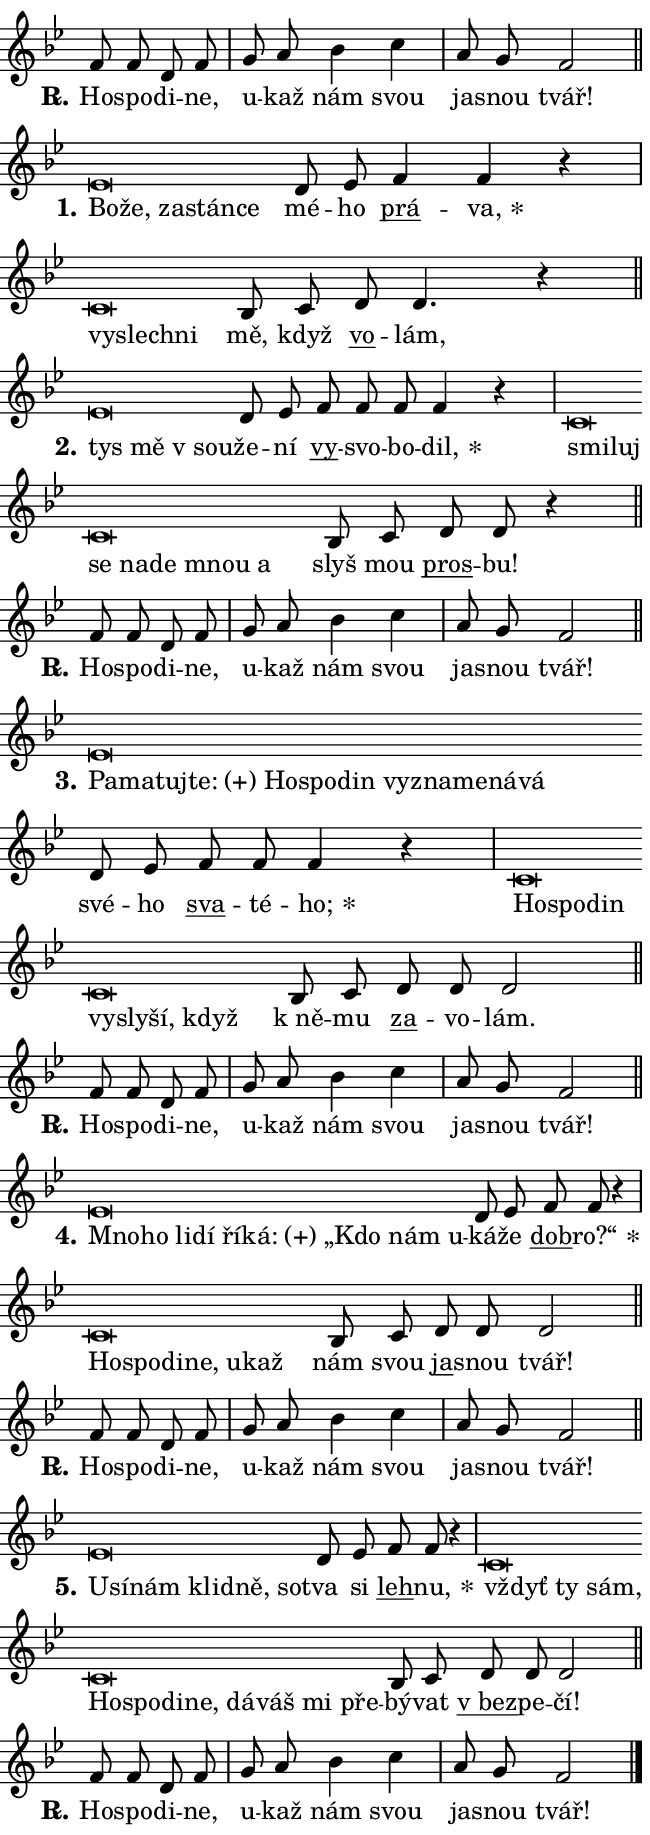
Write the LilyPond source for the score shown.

\version "2.24.0"
\header { tagline = "" }
\paper {
  indent = 0\cm
  top-margin = 0\cm
  right-margin = 0.13\cm % to fit lyric hyphens
  bottom-margin = 0\cm
  left-margin = 0\cm
  paper-width = 11\cm
  page-breaking = #ly:one-page-breaking
  system-system-spacing.basic-distance = #11
  score-system-spacing.basic-distance = #11
  ragged-last = ##f
}


%% Author: Thomas Morley
%% https://lists.gnu.org/archive/html/lilypond-user/2020-05/msg00002.html
#(define (line-position grob)
"Returns position of @var[grob} in current system:
   @code{'start}, if at first time-step
   @code{'end}, if at last time-step
   @code{'middle} otherwise
"
  (let* ((col (ly:item-get-column grob))
         (ln (ly:grob-object col 'left-neighbor))
         (rn (ly:grob-object col 'right-neighbor))
         (col-to-check-left (if (ly:grob? ln) ln col))
         (col-to-check-right (if (ly:grob? rn) rn col))
         (break-dir-left
           (and
             (ly:grob-property col-to-check-left 'non-musical #f)
             (ly:item-break-dir col-to-check-left)))
         (break-dir-right
           (and
             (ly:grob-property col-to-check-right 'non-musical #f)
             (ly:item-break-dir col-to-check-right))))
        (cond ((eqv? 1 break-dir-left) 'start)
              ((eqv? -1 break-dir-right) 'end)
              (else 'middle))))

#(define (tranparent-at-line-position vctor)
  (lambda (grob)
  "Relying on @code{line-position} select the relevant enry from @var{vctor}.
Used to determine transparency,"
    (case (line-position grob)
      ((end) (not (vector-ref vctor 0)))
      ((middle) (not (vector-ref vctor 1)))
      ((start) (not (vector-ref vctor 2))))))

noteHeadBreakVisibility =
#(define-music-function (break-visibility)(vector?)
"Makes @code{NoteHead}s transparent relying on @var{break-visibility}"
#{
  \override NoteHead.transparent =
    #(tranparent-at-line-position break-visibility)
#})

#(define delete-ledgers-for-transparent-note-heads
  (lambda (grob)
    "Reads whether a @code{NoteHead} is transparent.
If so this @code{NoteHead} is removed from @code{'note-heads} from
@var{grob}, which is supposed to be @code{LedgerLineSpanner}.
As a result ledgers are not printed for this @code{NoteHead}"
    (let* ((nhds-array (ly:grob-object grob 'note-heads))
           (nhds-list
             (if (ly:grob-array? nhds-array)
                 (ly:grob-array->list nhds-array)
                 '()))
           ;; Relies on the transparent-property being done before
           ;; Staff.LedgerLineSpanner.after-line-breaking is executed.
           ;; This is fragile ...
           (to-keep
             (remove
               (lambda (nhd)
                 (ly:grob-property nhd 'transparent #f))
               nhds-list)))
      ;; TODO find a better method to iterate over grob-arrays, similiar
      ;; to filter/remove etc for lists
      ;; For now rebuilt from scratch
      (set! (ly:grob-object grob 'note-heads)  '())
      (for-each
        (lambda (nhd)
          (ly:pointer-group-interface::add-grob grob 'note-heads nhd))
        to-keep))))

squashNotes = {
  \override NoteHead.X-extent = #'(-0.2 . 0.2)
  \override NoteHead.Y-extent = #'(-0.75 . 0)
  \override NoteHead.stencil =
    #(lambda (grob)
       (let ((pos (ly:grob-property grob 'staff-position)))
         (begin
           (if (< pos -7) (display "ERROR: Lower brevis then expected\n") (display ""))
           (if (<= pos -6) ly:text-interface::print ly:note-head::print))))
}
unSquashNotes = {
  \revert NoteHead.X-extent
  \revert NoteHead.Y-extent
  \revert NoteHead.stencil
}

hideNotes = \noteHeadBreakVisibility #begin-of-line-visible
unHideNotes = \noteHeadBreakVisibility #all-visible

% work-around for resetting accidentals
% https://lilypond.org/doc/v2.23/Documentation/notation/displaying-rhythms#unmetered-music
cadenzaMeasure = {
  \cadenzaOff
  \partial 1024 s1024
  \cadenzaOn
}

#(define-markup-command (accent layout props text) (markup?)
  "Underline accented syllable"
  (interpret-markup layout props
    #{\markup \override #'(offset . 4.3) \underline { #text }#}))

responsum = \markup \concat {
  "R" \hspace #-1.05 \path #0.1 #'((moveto 0 0.07) (lineto 0.9 0.8)) \hspace #0.05 "."
}

spaceSize = #0.6828661417322834 % exact space size for TeX Gyre Schola

\layout {
  \context {
    \Staff
    \remove "Time_signature_engraver"
    \override LedgerLineSpanner.after-line-breaking = #delete-ledgers-for-transparent-note-heads
  }
  \context {
    \Lyrics {
      \override LyricSpace.minimum-distance = \spaceSize
      \override LyricText.font-name = #"TeX Gyre Schola"
      \override LyricText.font-size = 1
      \override StanzaNumber.font-name = #"TeX Gyre Schola Bold"
      \override StanzaNumber.font-size = 1
    }
  }
  \context {
    \Score 
    \override NoteHead.text =
      #(lambda (grob) 
        (let ((pos (ly:grob-property grob 'staff-position)))
          #{\markup {
            \combine
              \halign #-0.55 \raise #(if (= pos -6) 0 0.5) \override #'(thickness . 2) \draw-line #'(3.2 . 0)
              \musicglyph "noteheads.sM1"
          }#}))
  }
}

% magnetic-lyrics.ily
%
%   written by
%     Jean Abou Samra <jean@abou-samra.fr>
%     Werner Lemberg <wl@gnu.org>
%
%   adapted by
%     Jiri Hon <jiri.hon@gmail.com>
%
% Version 2022-Apr-15

% https://www.mail-archive.com/lilypond-user@gnu.org/msg149350.html

#(define (Left_hyphen_pointer_engraver context)
   "Collect syllable-hyphen-syllable occurrences in lyrics and store
them in properties.  This engraver only looks to the left.  For
example, if the lyrics input is @code{foo -- bar}, it does the
following.

@itemize @bullet
@item
Set the @code{text} property of the @code{LyricHyphen} grob between
@q{foo} and @q{bar} to @code{foo}.

@item
Set the @code{left-hyphen} property of the @code{LyricText} grob with
text @q{foo} to the @code{LyricHyphen} grob between @q{foo} and
@q{bar}.
@end itemize

Use this auxiliary engraver in combination with the
@code{lyric-@/text::@/apply-@/magnetic-@/offset!} hook."
   (let ((hyphen #f)
         (text #f))
     (make-engraver
      (acknowledgers
       ((lyric-syllable-interface engraver grob source-engraver)
        (set! text grob)))
      (end-acknowledgers
       ((lyric-hyphen-interface engraver grob source-engraver)
        ;(when (not (grob::has-interface grob 'lyric-space-interface))
          (set! hyphen grob)));)
      ((stop-translation-timestep engraver)
       (when (and text hyphen)
         (ly:grob-set-object! text 'left-hyphen hyphen))
       (set! text #f)
       (set! hyphen #f)))))

#(define (lyric-text::apply-magnetic-offset! grob)
   "If the space between two syllables is less than the value in
property @code{LyricText@/.details@/.squash-threshold}, move the right
syllable to the left so that it gets concatenated with the left
syllable.

Use this function as a hook for
@code{LyricText@/.after-@/line-@/breaking} if the
@code{Left_@/hyphen_@/pointer_@/engraver} is active."
   (let ((hyphen (ly:grob-object grob 'left-hyphen #f)))
     (when hyphen
       (let ((left-text (ly:spanner-bound hyphen LEFT)))
         (when (grob::has-interface left-text 'lyric-syllable-interface)
           (let* ((common (ly:grob-common-refpoint grob left-text X))
                  (this-x-ext (ly:grob-extent grob common X))
                  (left-x-ext
                   (begin
                     ;; Trigger magnetism for left-text.
                     (ly:grob-property left-text 'after-line-breaking)
                     (ly:grob-extent left-text common X)))
                  ;; `delta` is the gap width between two syllables.
                  (delta (- (interval-start this-x-ext)
                            (interval-end left-x-ext)))
                  (details (ly:grob-property grob 'details))
                  (threshold (assoc-get 'squash-threshold details 0.2)))
             (when (< delta threshold)
               (let* (;; We have to manipulate the input text so that
                      ;; ligatures crossing syllable boundaries are not
                      ;; disabled.  For languages based on the Latin
                      ;; script this is essentially a beautification.
                      ;; However, for non-Western scripts it can be a
                      ;; necessity.
                      (lt (ly:grob-property left-text 'text))
                      (rt (ly:grob-property grob 'text))
                      (is-space (grob::has-interface hyphen 'lyric-space-interface))
                      (space (if is-space " " ""))
                      (extra-delta (if is-space spaceSize 0))
                      ;; Append new syllable.
                      (ltrt-space (if (and (string? lt) (string? rt))
                                (string-append lt space rt)
                                (make-concat-markup (list lt space rt))))
                      ;; Right-align `ltrt` to the right side.
                      (ltrt-space-markup (grob-interpret-markup
                               grob
                               (make-translate-markup
                                (cons (interval-length this-x-ext) 0)
                                (make-right-align-markup ltrt-space)))))
                 (begin
                   ;; Don't print `left-text`.
                   (ly:grob-set-property! left-text 'stencil #f)
                   ;; Set text and stencil (which holds all collected
                   ;; syllables so far) and shift it to the left.
                   (ly:grob-set-property! grob 'text ltrt-space)
                   (ly:grob-set-property! grob 'stencil ltrt-space-markup)
                   (ly:grob-translate-axis! grob (- (- delta extra-delta)) X))))))))))


#(define (lyric-hyphen::displace-bounds-first grob)
   ;; Make very sure this callback isn't triggered too early.
   (let ((left (ly:spanner-bound grob LEFT))
         (right (ly:spanner-bound grob RIGHT)))
     (ly:grob-property left 'after-line-breaking)
     (ly:grob-property right 'after-line-breaking)
     (ly:lyric-hyphen::print grob)))

squashThreshold = #0.4

\layout {
  \context {
    \Lyrics
    \consists #Left_hyphen_pointer_engraver
    \override LyricText.after-line-breaking =
      #lyric-text::apply-magnetic-offset!
    \override LyricHyphen.stencil = #lyric-hyphen::displace-bounds-first
    \override LyricText.details.squash-threshold = \squashThreshold
    \override LyricHyphen.minimum-distance = 0
    \override LyricHyphen.minimum-length = \squashThreshold
  }
}

squashText = \override LyricText.details.squash-threshold = 9999
unSquashText = \override LyricText.details.squash-threshold = \squashThreshold

leftText = \override LyricText.self-alignment-X = #LEFT
unLeftText = \revert LyricText.self-alignment-X

starOffset = #(lambda (grob) 
                (let ((x_offset (ly:self-alignment-interface::aligned-on-x-parent grob)))
                  (if (= x_offset 0) 0 (+ x_offset 1.2))))

star = #(define-music-function (syllable)(string?)
"Append star separator at the end of a syllable"
#{
  \once \override LyricText.X-offset = #starOffset
  \lyricmode { \markup {
    #syllable
    \override #'((font-name . "TeX Gyre Schola Bold")) \hspace #0.2 \lower #0.65 \larger "*"
  } }
#})

starAccent = #(define-music-function (syllable)(string?)
"Append star separator at the end of a syllable and make accent"
#{
  \once \override LyricText.X-offset = #starOffset
  \lyricmode { \markup {
    \accent #syllable
    \override #'((font-name . "TeX Gyre Schola Bold")) \hspace #0.2 \lower #0.65 \larger "*"
  } }
#})

breath = #(define-music-function (syllable)(string?)
"Append breathing indicator at the end of a syllable"
#{
  \lyricmode { \markup { #syllable "+" } }
#})

optionalBreath = #(define-music-function (syllable)(string?)
"Append optional breathing indicator at the end of a syllable"
#{
  \lyricmode { \markup { #syllable "(+)" } }
#})


\score {
    <<
        \new Voice = "melody" { \cadenzaOn \key bes \major \relative { f'8 f d f \cadenzaMeasure \bar "|" g a bes4 c \cadenzaMeasure \bar "|" a8 g f2 \cadenzaMeasure \bar "||" \break } }
        \new Lyrics \lyricsto "melody" { \lyricmode { \set stanza = \responsum
Ho -- spo -- di -- ne, u -- kaž nám svou ja -- snou tvář! } }
    >>
    \layout {}
}

\score {
    <<
        \new Voice = "melody" { \cadenzaOn \key bes \major \relative { \squashNotes es'\breve*1/16 \hideNotes \breve*1/16 \bar "" \breve*1/16 \bar "" \breve*1/16 \breve*1/16 \bar "" \unHideNotes \unSquashNotes d8 es \bar "" f4 f4 r \cadenzaMeasure \bar "|" \squashNotes c\breve*1/16 \hideNotes \breve*1/16 \breve*1/16 \bar "" \unHideNotes \unSquashNotes bes8 c \bar "" d d4. r4 \cadenzaMeasure \bar "||" \break } }
        \new Lyrics \lyricsto "melody" { \lyricmode { \set stanza = "1."
\leftText Bo -- \squashText že, za -- stán -- ce \unLeftText \unSquashText mé -- ho \markup \accent prá -- \star va, \leftText vy -- \squashText slech -- ni \unLeftText \unSquashText mě, když \markup \accent vo -- lám, } }
    >>
    \layout {}
}

\score {
    <<
        \new Voice = "melody" { \cadenzaOn \key bes \major \relative { \squashNotes es'\breve*1/16 \hideNotes \breve*1/16 \breve*1/16 \bar "" \unHideNotes \unSquashNotes d8 es \bar "" f f f f4 r \cadenzaMeasure \bar "|" \squashNotes c\breve*1/16 \hideNotes \breve*1/16 \bar "" \breve*1/16 \bar "" \breve*1/16 \bar "" \breve*1/16 \bar "" \breve*1/16 \breve*1/16 \bar "" \unHideNotes \unSquashNotes bes8 c \bar "" d d r4 \cadenzaMeasure \bar "||" \break } }
        \new Lyrics \lyricsto "melody" { \lyricmode { \set stanza = "2."
\leftText tys \squashText mě "v sou" -- \unLeftText \unSquashText že -- ní \markup \accent vy -- svo -- bo -- \star dil, \leftText smi -- \squashText luj se na -- de mnou a \unLeftText \unSquashText slyš mou \markup \accent pros -- bu! } }
    >>
    \layout {}
}

\score {
    <<
        \new Voice = "melody" { \cadenzaOn \key bes \major \relative { f'8 f d f \cadenzaMeasure \bar "|" g a bes4 c \cadenzaMeasure \bar "|" a8 g f2 \cadenzaMeasure \bar "||" \break } }
        \new Lyrics \lyricsto "melody" { \lyricmode { \set stanza = \responsum
Ho -- spo -- di -- ne, u -- kaž nám svou ja -- snou tvář! } }
    >>
    \layout {}
}

\score {
    <<
        \new Voice = "melody" { \cadenzaOn \key bes \major \relative { \squashNotes es'\breve*1/16 \hideNotes \breve*1/16 \bar "" \breve*1/16 \bar "" \breve*1/16 \bar "" \breve*1/16 \bar "" \breve*1/16 \bar "" \breve*1/16 \bar "" \breve*1/16 \bar "" \breve*1/16 \bar "" \breve*1/16 \bar "" \breve*1/16 \breve*1/16 \bar "" \unHideNotes \unSquashNotes d8 es \bar "" f f f4 r \cadenzaMeasure \bar "|" \squashNotes c\breve*1/16 \hideNotes \breve*1/16 \bar "" \breve*1/16 \bar "" \breve*1/16 \bar "" \breve*1/16 \bar "" \breve*1/16 \breve*1/16 \bar "" \unHideNotes \unSquashNotes bes8 c \bar "" d d d2 \cadenzaMeasure \bar "||" \break } }
        \new Lyrics \lyricsto "melody" { \lyricmode { \set stanza = "3."
\leftText Pa -- \squashText ma -- tuj -- \optionalBreath te: Ho -- spo -- din vy -- zna -- me -- ná -- vá \unLeftText \unSquashText své -- ho \markup \accent sva -- té -- \star ho; \leftText Ho -- \squashText spo -- din vy -- sly -- ší, když \unLeftText \unSquashText "k ně" -- mu \markup \accent za -- vo -- lám. } }
    >>
    \layout {}
}

\score {
    <<
        \new Voice = "melody" { \cadenzaOn \key bes \major \relative { f'8 f d f \cadenzaMeasure \bar "|" g a bes4 c \cadenzaMeasure \bar "|" a8 g f2 \cadenzaMeasure \bar "||" \break } }
        \new Lyrics \lyricsto "melody" { \lyricmode { \set stanza = \responsum
Ho -- spo -- di -- ne, u -- kaž nám svou ja -- snou tvář! } }
    >>
    \layout {}
}

\score {
    <<
        \new Voice = "melody" { \cadenzaOn \key bes \major \relative { \squashNotes es'\breve*1/16 \hideNotes \breve*1/16 \bar "" \breve*1/16 \bar "" \breve*1/16 \bar "" \breve*1/16 \bar "" \breve*1/16 \bar "" \breve*1/16 \bar "" \breve*1/16 \breve*1/16 \bar "" \unHideNotes \unSquashNotes d8 es \bar "" f f r4 \cadenzaMeasure \bar "|" \squashNotes c\breve*1/16 \hideNotes \breve*1/16 \bar "" \breve*1/16 \bar "" \breve*1/16 \bar "" \breve*1/16 \breve*1/16 \bar "" \unHideNotes \unSquashNotes bes8 c \bar "" d d d2 \cadenzaMeasure \bar "||" \break } }
        \new Lyrics \lyricsto "melody" { \lyricmode { \set stanza = "4."
\leftText Mno -- \squashText ho li -- dí ří -- \optionalBreath ká: „Kdo nám u -- \unLeftText \unSquashText ká -- že \markup \accent dob -- \star ro?“ \leftText Ho -- \squashText spo -- di -- ne, u -- kaž \unLeftText \unSquashText nám svou \markup \accent ja -- snou tvář! } }
    >>
    \layout {}
}

\score {
    <<
        \new Voice = "melody" { \cadenzaOn \key bes \major \relative { f'8 f d f \cadenzaMeasure \bar "|" g a bes4 c \cadenzaMeasure \bar "|" a8 g f2 \cadenzaMeasure \bar "||" \break } }
        \new Lyrics \lyricsto "melody" { \lyricmode { \set stanza = \responsum
Ho -- spo -- di -- ne, u -- kaž nám svou ja -- snou tvář! } }
    >>
    \layout {}
}

\score {
    <<
        \new Voice = "melody" { \cadenzaOn \key bes \major \relative { \squashNotes es'\breve*1/16 \hideNotes \breve*1/16 \bar "" \breve*1/16 \bar "" \breve*1/16 \bar "" \breve*1/16 \breve*1/16 \bar "" \unHideNotes \unSquashNotes d8 es \bar "" f f r4 \cadenzaMeasure \bar "|" \squashNotes c\breve*1/16 \hideNotes \breve*1/16 \bar "" \breve*1/16 \bar "" \breve*1/16 \bar "" \breve*1/16 \bar "" \breve*1/16 \bar "" \breve*1/16 \bar "" \breve*1/16 \bar "" \breve*1/16 \bar "" \breve*1/16 \breve*1/16 \bar "" \unHideNotes \unSquashNotes bes8 c \bar "" d d d2 \cadenzaMeasure \bar "||" \break } }
        \new Lyrics \lyricsto "melody" { \lyricmode { \set stanza = "5."
\leftText U -- \squashText sí -- nám klid -- ně, so -- \unLeftText \unSquashText tva si \markup \accent leh -- \star nu, \leftText vždyť \squashText ty sám, Ho -- spo -- di -- ne, dá -- váš mi pře -- \unLeftText \unSquashText bý -- vat \markup \accent "v bez" -- pe -- čí! } }
    >>
    \layout {}
}

\score {
    <<
        \new Voice = "melody" { \cadenzaOn \key bes \major \relative { f'8 f d f \cadenzaMeasure \bar "|" g a bes4 c \cadenzaMeasure \bar "|" a8 g f2 \cadenzaMeasure \bar "||" \break } \bar "|." }
        \new Lyrics \lyricsto "melody" { \lyricmode { \set stanza = \responsum
Ho -- spo -- di -- ne, u -- kaž nám svou ja -- snou tvář! } }
    >>
    \layout {}
}
